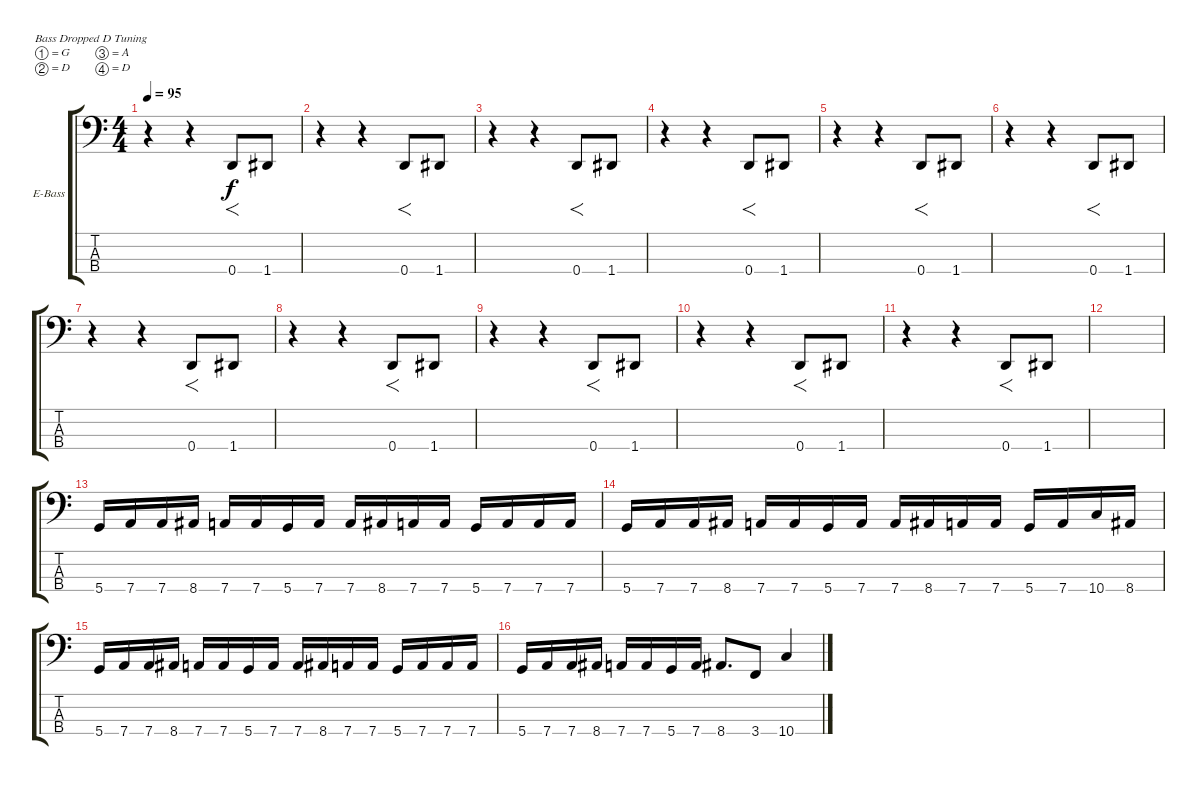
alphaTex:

\defaultSystemsLayout 4
\bracketExtendMode groupsimilarinstruments
\firstSystemTrackNameOrientation horizontal
\otherSystemsTrackNameOrientation horizontal
\track ("Electric Bass" "E-Bass") {instrument electricbassfinger}
\staff {score tabs}
\tuning (G2 D2 A1 D1)
\ts (4 4)
\tempo 95
\clef f4
\ks c
r.4{dy f} r.4 0.4.8{f} 1.4.8 |
r.4 r.4 0.4.8{f} 1.4.8 |
r.4 r.4 0.4.8{f} 1.4.8 |
r.4 r.4 0.4.8{f} 1.4.8 |
r.4 r.4 0.4.8{f} 1.4.8 |
r.4 r.4 0.4.8{f} 1.4.8 |
r.4 r.4 0.4.8{f} 1.4.8 |
r.4 r.4 0.4.8{f} 1.4.8 |
r.4 r.4 0.4.8{f} 1.4.8 |
r.4 r.4 0.4.8{f} 1.4.8 |
r.4 r.4 0.4.8{f} 1.4.8 |
|
5.4.16 7.4.16 7.4.16 8.4.16 7.4.16 7.4.16 5.4.16 7.4.16 7.4.16 8.4.16 7.4.16 7.4.16 5.4.16 7.4.16 7.4.16 7.4.16 |
5.4.16 7.4.16 7.4.16 8.4.16 7.4.16 7.4.16 5.4.16 7.4.16 7.4.16 8.4.16 7.4.16 7.4.16 5.4.16 7.4.16 10.4.16 8.4.16 |
5.4.16 7.4.16 7.4.16 8.4.16 7.4.16 7.4.16 5.4.16 7.4.16 7.4.16 8.4.16 7.4.16 7.4.16 5.4.16 7.4.16 7.4.16 7.4.16 |
5.4.16 7.4.16 7.4.16 8.4.16 7.4.16 7.4.16 5.4.16 7.4.16 8.4.8{d} 3.4.8 10.4.4
